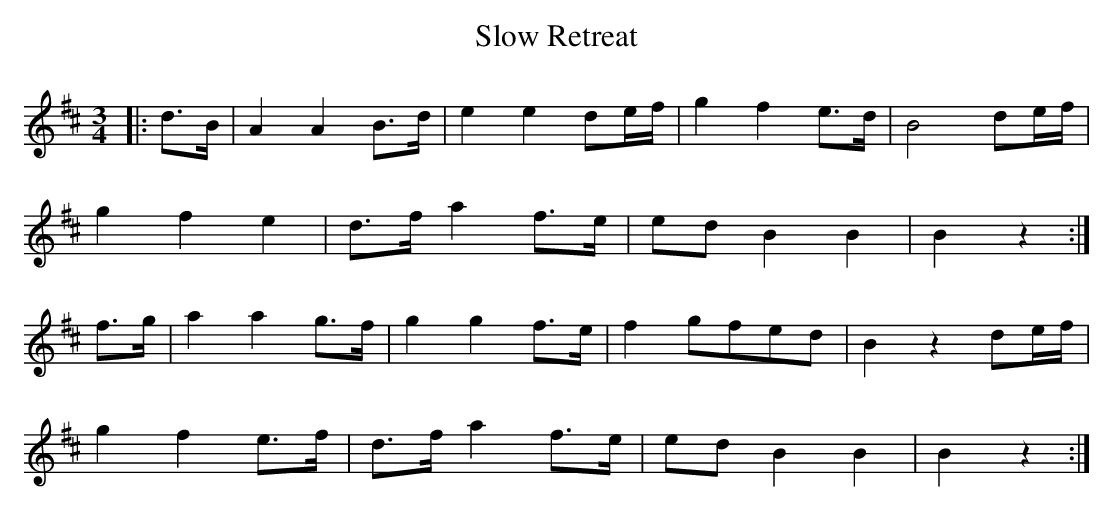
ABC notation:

X:1
T: Slow Retreat
M: 3/4
L: 1/8
K: Edor
|:d>B|A2A2 B>d|e2e2de/f/|g2f2e>d|B4 de/f/|
g2f2e2|d>f a2f>e|edB2B2|B2z2:|
f>g|a2a2g>f|g2g2f>e|f2gfed|B2z2de/f/|
g2f2 e>f|d>fa2 f>e|ed B2B2|B2z2:|
